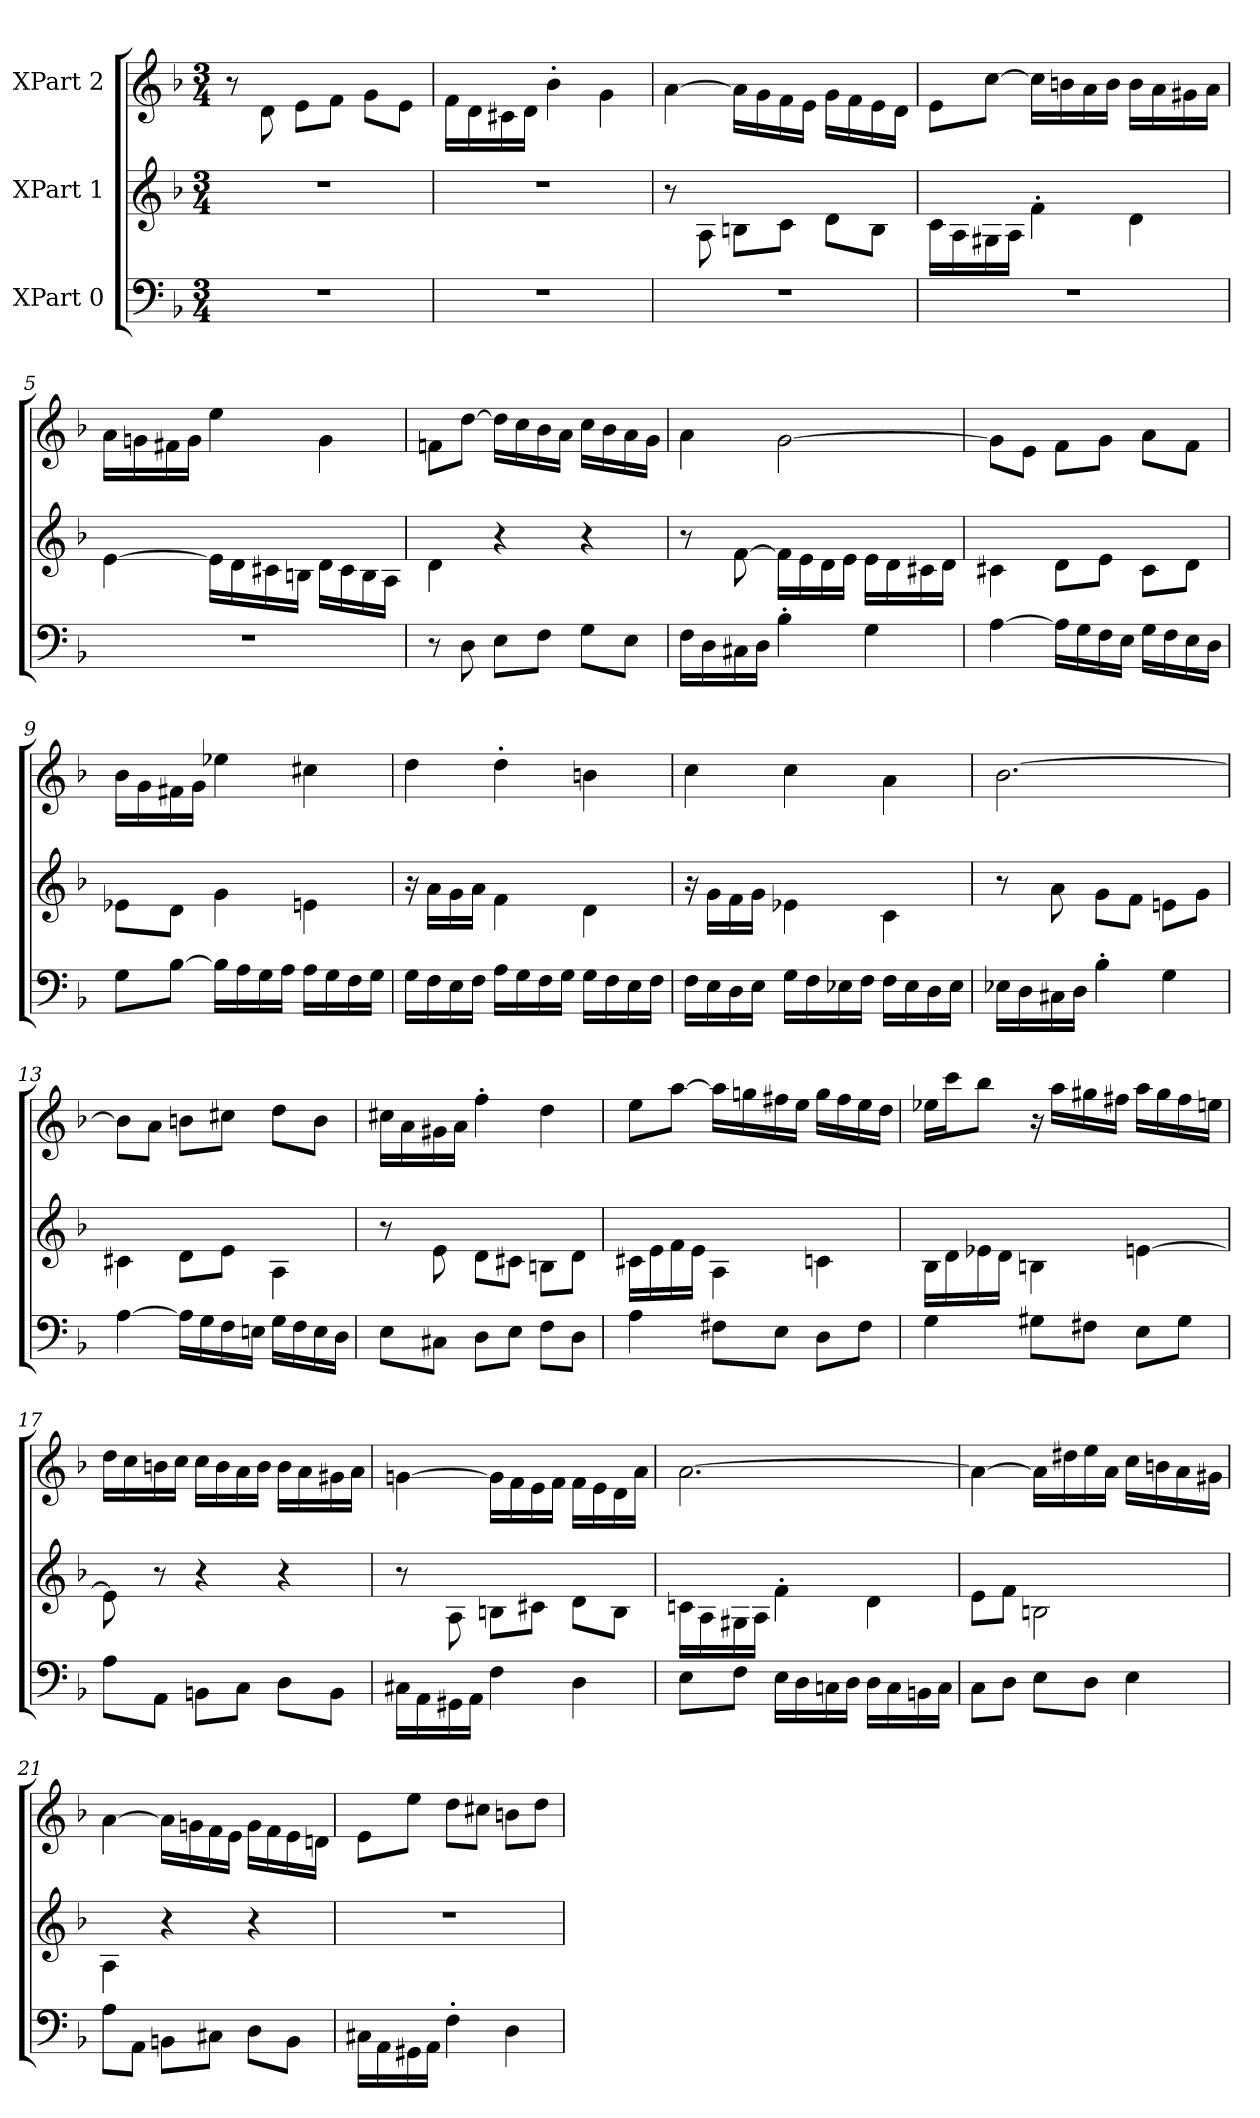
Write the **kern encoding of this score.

**kern	**kern	**kern
*part3	*part2	*part1
*staff3	*staff2	*staff1
*I"XPart 0	*I"XPart 1	*I"XPart 2
*clefF4	*clefG2	*clefG2
*k[b-]	*k[b-]	*k[b-]
*M3/4	*M3/4	*M3/4
=1	=1	=1
2.r	2.r	8r
.	.	8d\
.	.	8e\L
.	.	8f\J
.	.	8g\L
.	.	8e\J
=2	=2	=2
2.r	2.r	16f\L
.	.	16d\
.	.	16c#X\
.	.	16d\J
.	.	4b-'>\
.	.	4g\
=3	=3	=3
2.r	8r	[4a\
.	8A\	.
.	8Bn\L	16a\L]
.	.	16g\
.	8c\J	16f\
.	.	16e\J
.	8d\L	16g\L
.	.	16f\
.	8B\J	16e\
.	.	16d\J
=4	=4	=4
2.r	16c\L	8e\L
.	16A\	.
.	16G#X\	[8cc\J
.	16A\J	.
.	4f'>\	16cc\L]
.	.	16bn\
.	.	16a\
.	.	16b\J
.	4d\	16b\L
.	.	16a\
.	.	16g#X\
.	.	16a\J
=5	=5	=5
2.r	[4e\	16a\L
.	.	16gn\
.	.	16f#X\
.	.	16g\J
.	16e\L]	4ee\
.	16d\	.
.	16c#X\	.
.	16Bn\J	.
.	16d\L	4g\
.	16c#\	.
.	16B\	.
.	16A\J	.
=6	=6	=6
8r	4d\	8fn\L
8D\	.	[8dd\J
8E\L	4r	16dd\L]
.	.	16cc\
8F\J	.	16b-\
.	.	16a\J
8G\L	4r	16cc\L
.	.	16b-\
8E\J	.	16a\
.	.	16g\J
=7	=7	=7
16F\L	8r	4a\
16D\	.	.
16C#X\	[8f\	.
16D\J	.	.
4B-'>\	16f\L]	[2g\
.	16e\	.
.	16d\	.
.	16e\J	.
4G\	16e\L	.
.	16d\	.
.	16c#X\	.
.	16d\J	.
=8	=8	=8
[4A\	4c#X\	8g\L]
.	.	8e\J
16A\L]	8d\L	8f\L
16G\	.	.
16F\	8e\J	8g\J
16E\J	.	.
16G\L	8c#\L	8a\L
16F\	.	.
16E\	8d\J	8f\J
16D\J	.	.
=9	=9	=9
8G\L	8e-X\L	16b-\L
.	.	16g\
[8B-\J	8d\J	16f#X\
.	.	16g\J
16B-\L]	4g\	4ee-X\
16A\	.	.
16G\	.	.
16A\J	.	.
16A\L	4en\	4cc#X\
16G\	.	.
16F\	.	.
16G\J	.	.
=10	=10	=10
16G\L	16r	4dd\
16F\	16a\L	.
16E\	16g\	.
16F\J	16a\J	.
16A\L	4f\	4dd'>\
16G\	.	.
16F\	.	.
16G\J	.	.
16G\L	4d\	4bn\
16F\	.	.
16E\	.	.
16F\J	.	.
=11	=11	=11
16F\L	16r	4cc\
16E\	16g\L	.
16D\	16f\	.
16E\J	16g\J	.
16G\L	4e-X\	4cc\
16F\	.	.
16E-X\	.	.
16F\J	.	.
16F\L	4c\	4a\
16E-\	.	.
16D\	.	.
16E-\J	.	.
=12	=12	=12
16E-X\L	8r	[2.b-\
16D\	.	.
16C#X\	8a\	.
16D\J	.	.
4B-'>\	8g\L	.
.	8f\J	.
4G\	8en\L	.
.	8g\J	.
=13	=13	=13
[4A\	4c#X\	8b-\L]
.	.	8a\J
16A\L]	8d\L	8bn\L
16G\	.	.
16F\	8e\J	8cc#X\J
16En\J	.	.
16G\L	4A\	8dd\L
16F\	.	.
16E\	.	8b\J
16D\J	.	.
=14	=14	=14
8E\L	8r	16cc#X\L
.	.	16a\
8C#X\J	8e\	16g#X\
.	.	16a\J
8D\L	8d\L	4ff'>\
8E\J	8c#X\J	.
8F\L	8Bn\L	4dd\
8D\J	8d\J	.
=15	=15	=15
4A\	16c#X\L	8ee\L
.	16e\	.
.	16f\	[8aa\J
.	16e\J	.
8F#X\L	4A\	16aa\L]
.	.	16ggn\
8E\J	.	16ff#X\
.	.	16ee\J
8D\L	4cn\	16gg\L
.	.	16ff#\
8F#\J	.	16ee\
.	.	16dd\J
=16	=16	=16
4G\	16B-\L	16ee-X\L
.	16d\	16ccc\
.	16e-X\	8bb-\J
.	16d\J	.
8G#X\L	4Bn\	16r
.	.	16aa\L
8F#X\J	.	16gg#X\
.	.	16ff#X\J
8E\L	[4en\	16aa\L
.	.	16gg#\
8G#\J	.	16ff#\
.	.	16een\J
=17	=17	=17
8A\L	8e\]	16dd\L
.	.	16cc\
8AA\J	8r	16bn\
.	.	16cc\J
8BBn\L	4r	16cc\L
.	.	16b\
8C\J	.	16a\
.	.	16b\J
8D\L	4r	16b\L
.	.	16a\
8BB\J	.	16g#X\
.	.	16a\J
=18	=18	=18
16C#X\L	8r	[4gn\
16AA\	.	.
16GG#X\	8A\	.
16AA\J	.	.
4F\	8Bn\L	16g\L]
.	.	16f\
.	8c#X\J	16e\
.	.	16f\J
4D\	8d\L	16f\L
.	.	16e\
.	8B\J	16d\
.	.	16a\J
=19	=19	=19
8E\L	16cn\L	[2.a\
.	16A\	.
8F\J	16G#X\	.
.	16A\J	.
16E\L	4f'>\	.
16D\	.	.
16Cn\	.	.
16D\J	.	.
16D\L	4d\	.
16C\	.	.
16BBn\	.	.
16C\J	.	.
=20	=20	=20
8C\L	8e\L	4a\_
8D\J	8f\J	.
8E\L	2Bn\	16a\L]
.	.	16dd#X\
8D\J	.	16ee\
.	.	16a\J
4E\	.	16cc\L
.	.	16bn\
.	.	16a\
.	.	16g#X\J
=21	=21	=21
8A\L	4A\	[4a\
8AA\J	.	.
8BBn\L	4r	16a\L]
.	.	16gn\
8C#X\J	.	16f\
.	.	16e\J
8D\L	4r	16g\L
.	.	16f\
8BB\J	.	16e\
.	.	16dn\J
=22	=22	=22
16C#X\L	2.r	8e\L
16AA\	.	.
16GG#X\	.	8ee\J
16AA\J	.	.
4F'>\	.	8dd\L
.	.	8cc#X\J
4D\	.	8bn\L
.	.	8dd\J
=	=	=
*-	*-	*-
